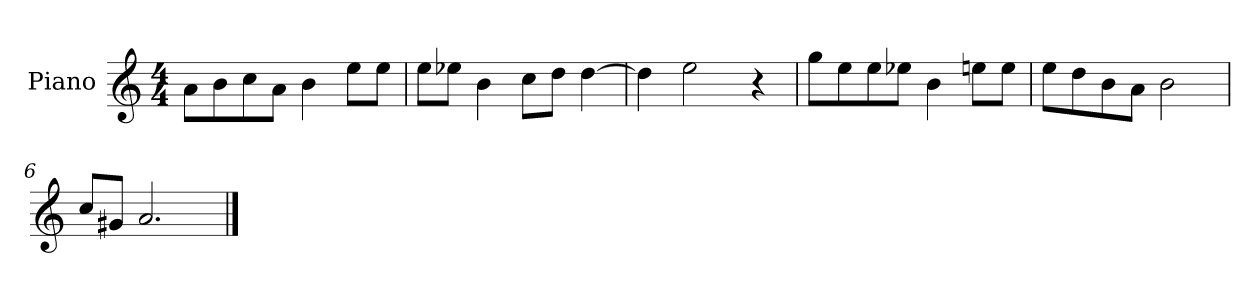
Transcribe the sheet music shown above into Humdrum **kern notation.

**kern
*part1
*staff1
*I"Piano
*I'P-no
*clefG2
*k[]
*M4/4
*MM90
=1
8a\L
8b\
8cc\
8a\J
4b\
8ee\L
8ee\J
=2
8ee\L
8ee-X\J
4b\
8cc\L
8dd\J
[4dd\
=3
4dd\]
2ee\
4r
=4
8gg\L
8ee\
8ee\
8ee-X\J
4b\
8een\L
8ee\J
=5
8ee\L
8dd\
8b\
8a\J
2b\
=6
8cc/L
8g#X/J
2.a/
==
*-
